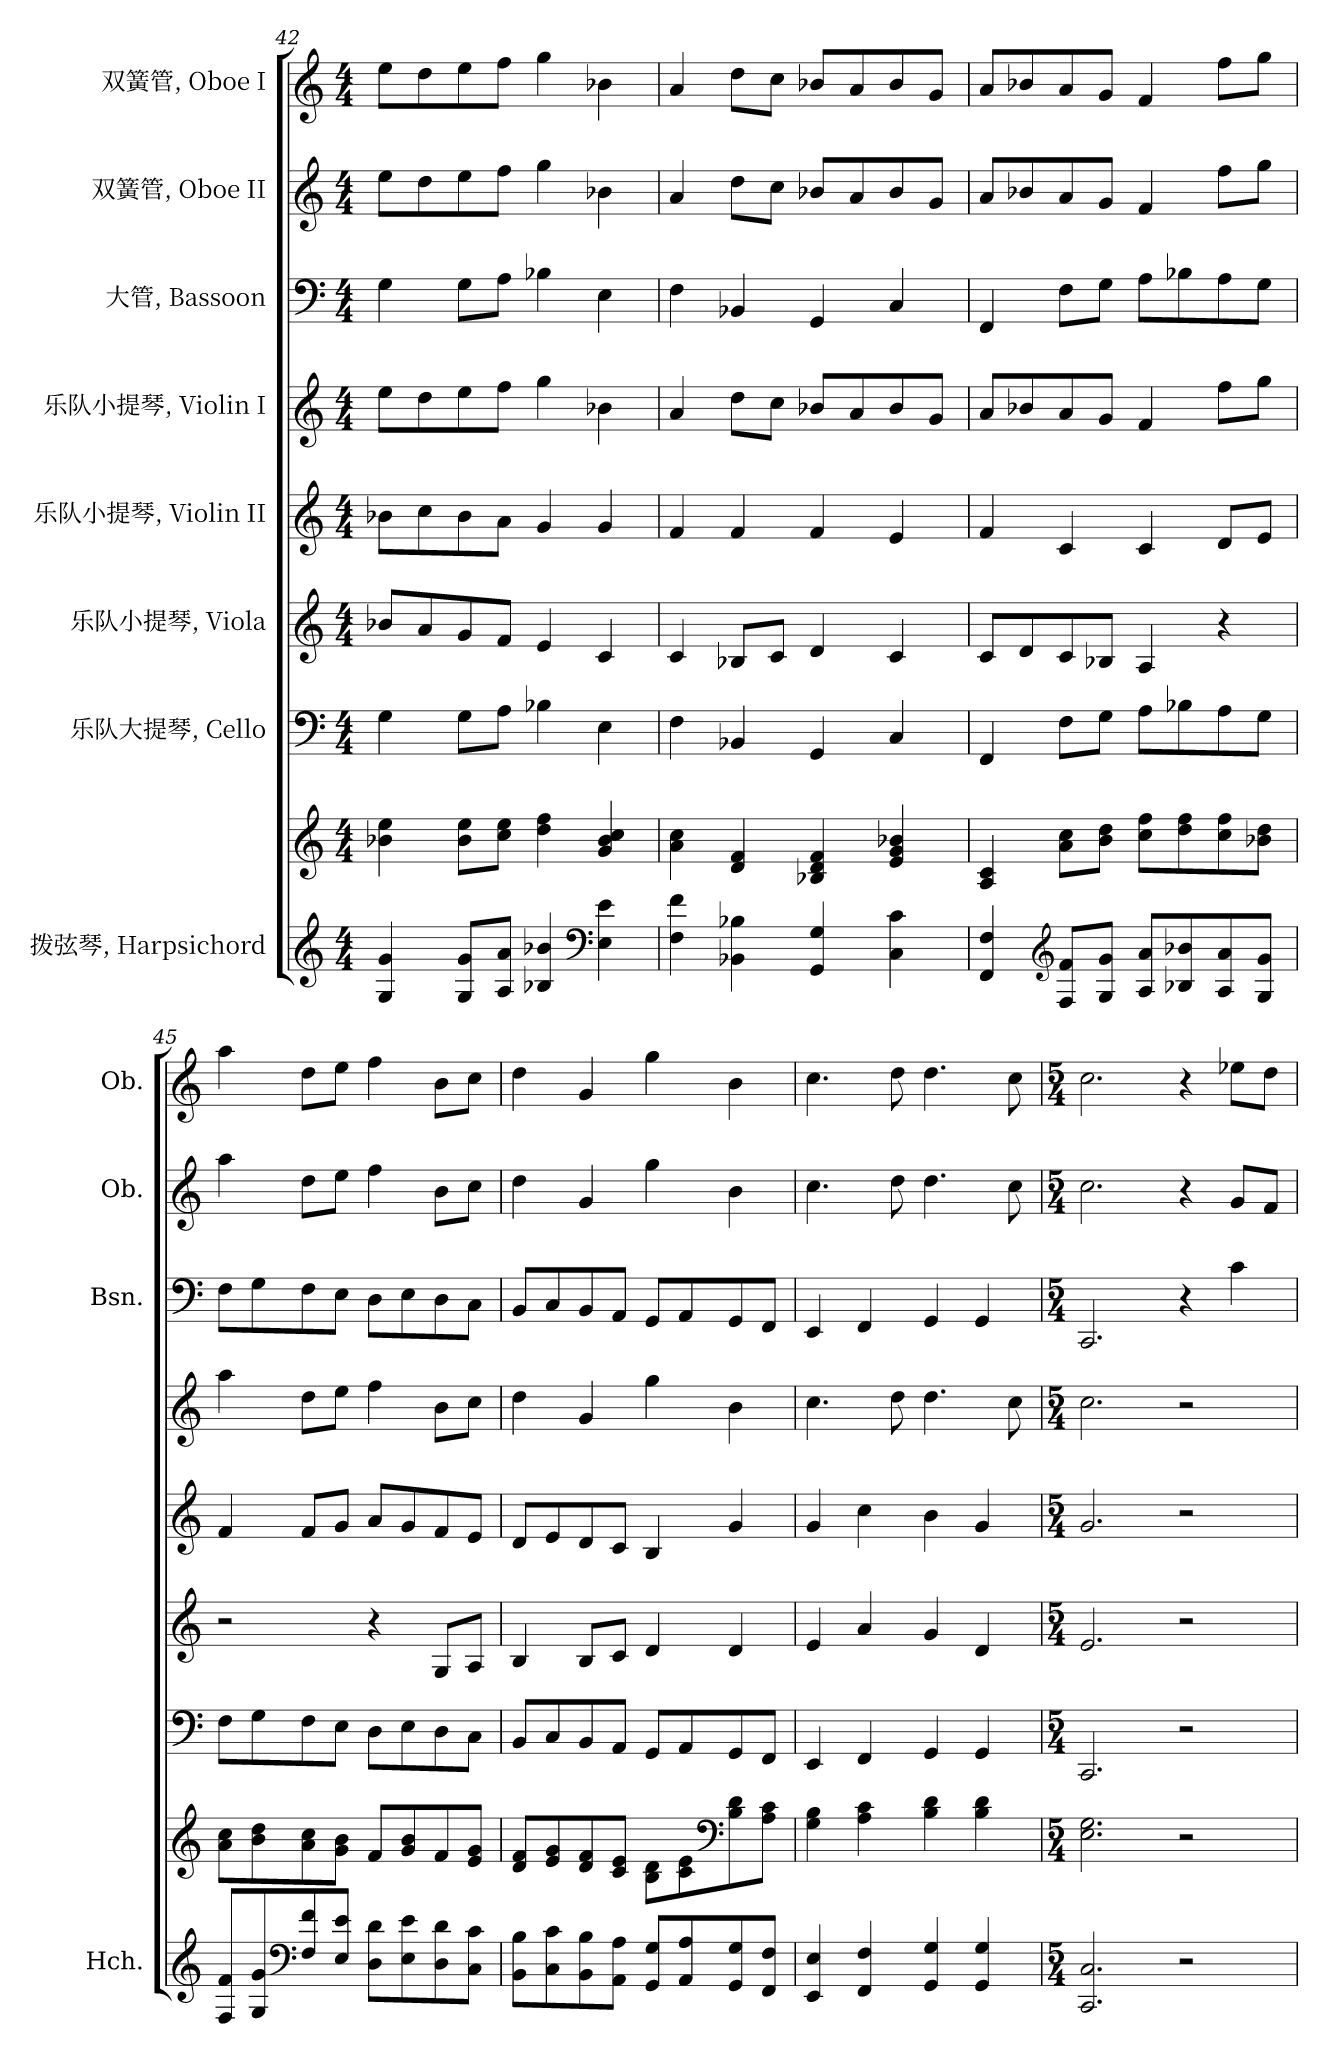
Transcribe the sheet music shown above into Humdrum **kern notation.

**kern	**kern	**kern	**kern	**kern	**kern	**kern	**kern	**kern
*part8	*part8	*part7	*part6	*part5	*part4	*part3	*part2	*part1
*staff9	*staff8	*staff7	*staff6	*staff5	*staff4	*staff3	*staff2	*staff1
*I"拨弦琴, Harpsichord	*	*I"乐队大提琴, Cello	*I"乐队小提琴, Viola	*I"乐队小提琴, Violin II	*I"乐队小提琴, Violin I	*I"大管, Bassoon	*I"双簧管, Oboe II	*I"双簧管, Oboe I
*I'Hch.	*	*	*	*	*	*I'Bsn.	*I'Ob.	*I'Ob.
*clefG2	*clefG2	*clefF4	*clefG2	*clefG2	*clefG2	*clefF4	*clefG2	*clefG2
*k[]	*k[]	*k[]	*k[]	*k[]	*k[]	*k[]	*k[]	*k[]
*M4/4	*M4/4	*M4/4	*M4/4	*M4/4	*M4/4	*M4/4	*M4/4	*M4/4
=42	=42	=42	=42	=42	=42	=42	=42	=42
4G/ 4g/	4b-X\ 4ee\	4G\	8b-X/L	8b-X\L	8ee\L	4G\	8ee\L	8ee\L
.	.	.	8a/	8cc\	8dd\	.	8dd\	8dd\
8G/ 8g/L	8b-\ 8ee\L	8G\L	8g/	8b-\	8ee\	8G\L	8ee\	8ee\
8A/ 8a/J	8cc\ 8ee\J	8A\J	8f/J	8a\J	8ff\J	8A\J	8ff\J	8ff\J
4B-X/ 4b-X/	4dd\ 4ff\	4B-X\	4e/	4g/	4gg\	4B-X\	4gg\	4gg\
*clefF4	*	*	*	*	*	*	*	*
4E\ 4e\	4g/ 4b-/ 4cc/	4E\	4c/	4g/	4b-X\	4E\	4b-X\	4b-X\
=43	=43	=43	=43	=43	=43	=43	=43	=43
4F\ 4f\	4a\ 4cc\	4F\	4c/	4f/	4a/	4F\	4a/	4a/
4BB-X\ 4B-X\	4d/ 4f/	4BB-X/	8B-X/L	4f/	8dd\L	4BB-X/	8dd\L	8dd\L
.	.	.	8c/J	.	8cc\J	.	8cc\J	8cc\J
4GG/ 4G/	4B-X/ 4d/ 4f/	4GG/	4d/	4f/	8b-X/L	4GG/	8b-X/L	8b-X/L
.	.	.	.	.	8a/	.	8a/	8a/
4C\ 4c\	4e/ 4g/ 4b-X/	4C/	4c/	4e/	8b-/	4C/	8b-/	8b-/
.	.	.	.	.	8g/J	.	8g/J	8g/J
!!LO:PB:g=z
=44	=44	=44	=44	=44	=44	=44	=44	=44
4FF/ 4F/	4A/ 4c/	4FF/	8c/L	4f/	8a/L	4FF/	8a/L	8a/L
.	.	.	8d/	.	8b-X/	.	8b-X/	8b-X/
*clefG2	*	*	*	*	*	*	*	*
8F/ 8f/L	8a\ 8cc\L	8F\L	8c/	4c/	8a/	8F\L	8a/	8a/
8G/ 8g/J	8b\ 8dd\J	8G\J	8B-X/J	.	8g/J	8G\J	8g/J	8g/J
8A/ 8a/L	8cc\ 8ff\L	8A\L	4A/	4c/	4f/	8A\L	4f/	4f/
8B-X/ 8b-X/	8dd\ 8ff\	8B-X\	.	.	.	8B-X\	.	.
8A/ 8a/	8cc\ 8ff\	8A\	4r	8d/L	8ff\L	8A\	8ff\L	8ff\L
8G/ 8g/J	8b-X\ 8dd\J	8G\J	.	8e/J	8gg\J	8G\J	8gg\J	8gg\J
=45	=45	=45	=45	=45	=45	=45	=45	=45
8F/ 8f/L	8a\ 8cc\L	8F\L	2r	4f/	4aa\	8F\L	4aa\	4aa\
8G/ 8g/	8b\ 8dd\	8G\	.	.	.	8G\	.	.
*clefF4	*	*	*	*	*	*	*	*
8F/ 8f/	8a\ 8cc\	8F\	.	8f/L	8dd\L	8F\	8dd\L	8dd\L
8E/ 8e/J	8g\ 8b\J	8E\J	.	8g/J	8ee\J	8E\J	8ee\J	8ee\J
8D\ 8d\L	8f/L	8D\L	4r	8a/L	4ff\	8D\L	4ff\	4ff\
8E\ 8e\	8g/ 8b/	8E\	.	8g/	.	8E\	.	.
8D\ 8d\	8f/	8D\	8G/L	8f/	8b\L	8D\	8b\L	8b\L
8C\ 8c\J	8e/ 8g/J	8C\J	8A/J	8e/J	8cc\J	8C\J	8cc\J	8cc\J
=46	=46	=46	=46	=46	=46	=46	=46	=46
8BB\ 8B\L	8d/ 8f/L	8BB/L	4B/	8d/L	4dd\	8BB/L	4dd\	4dd\
8C\ 8c\	8e/ 8g/	8C/	.	8e/	.	8C/	.	.
8BB\ 8B\	8d/ 8f/	8BB/	8B/L	8d/	4g/	8BB/	4g/	4g/
8AA\ 8A\J	8c/ 8e/J	8AA/J	8c/J	8c/J	.	8AA/J	.	.
8GG/ 8G/L	8B\ 8d\L	8GG/L	4d/	4B/	4gg\	8GG/L	4gg\	4gg\
8AA/ 8A/	8c\ 8e\	8AA/	.	.	.	8AA/	.	.
*	*clefF4	*	*	*	*	*	*	*
8GG/ 8G/	8B\ 8d\	8GG/	4d/	4g/	4b\	8GG/	4b\	4b\
8FF/ 8F/J	8A\ 8c\J	8FF/J	.	.	.	8FF/J	.	.
!!LO:PB:g=z
=47	=47	=47	=47	=47	=47	=47	=47	=47
4EE/ 4E/	4G\ 4B\	4EE/	4e/	4g/	4.cc\	4EE/	4.cc\	4.cc\
4FF/ 4F/	4A\ 4c\	4FF/	4a/	4cc\	.	4FF/	.	.
.	.	.	.	.	8dd\	.	8dd\	8dd\
*	*	*	*	*	*	*	*	*MM155
4GG/ 4G/	4B\ 4d\	4GG/	4g/	4b\	4.dd\	4GG/	4.dd\	4.dd\
4GG/ 4G/	4B\ 4d\	4GG/	4d/	4g/	.	4GG/	.	.
.	.	.	.	.	8cc\	.	8cc\	8cc\
=48	=48	=48	=48	=48	=48	=48	=48	=48
*M5/4	*M5/4	*M5/4	*M5/4	*M5/4	*M5/4	*M5/4	*M5/4	*M5/4
*	*	*	*	*	*	*	*	*MM88
2.CC/ 2.C/	2.E\ 2.G\	2.CC/	2.e/	2.g/	2.cc\	2.CC/	2.cc\	2.cc\
*	*	*	*	*	*	*	*	*MM20
2r	2r	2r	2r	2r	2r	4r	4r	4r
*	*	*	*	*	*	*	*	*MM168
.	.	.	.	.	.	4c\	8g/L	8ee-X\L
.	.	.	.	.	.	.	8f/J	8dd\J
=	=	=	=	=	=	=	=	=
*-	*-	*-	*-	*-	*-	*-	*-	*-
